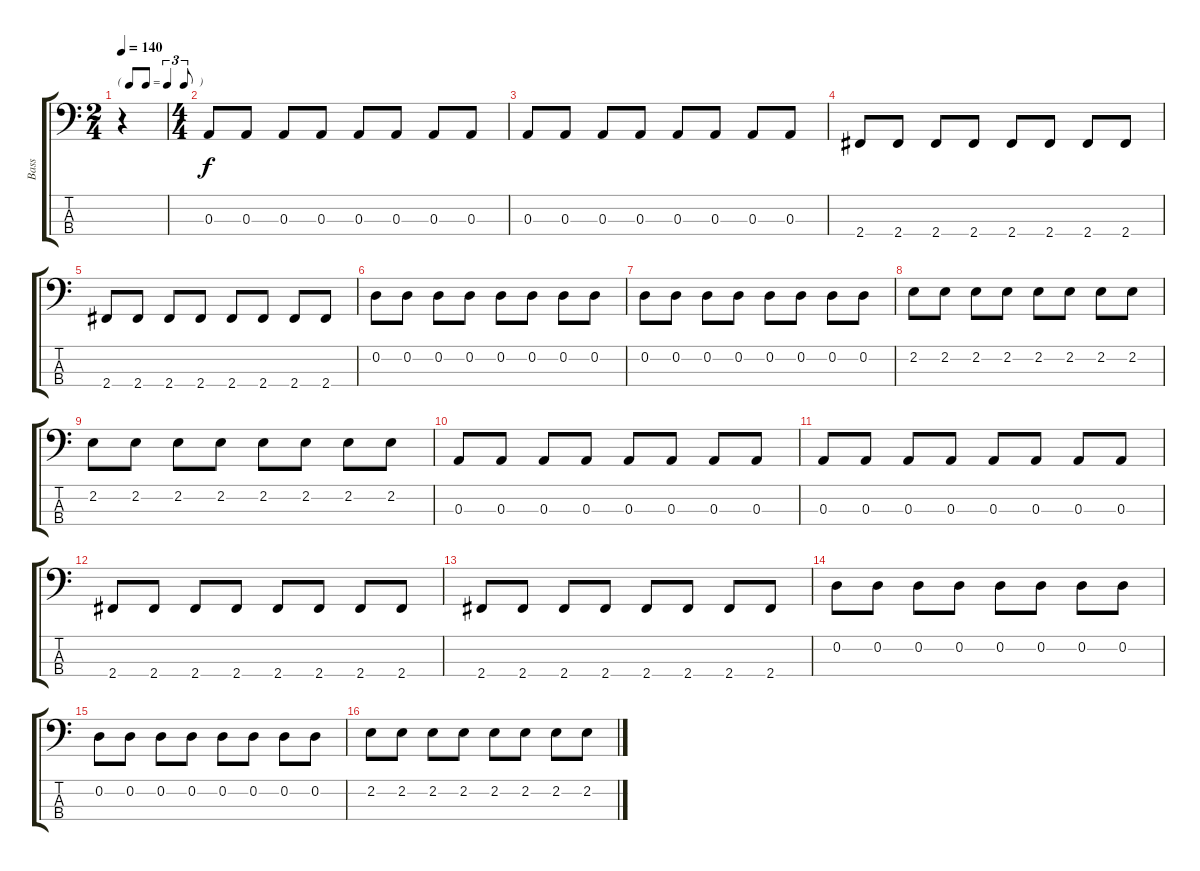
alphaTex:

\track ("Bass" "Bass") {instrument electricbasspick}
\staff {score tabs}
\tuning (G2 D2 A1 E1) {hide}
\ts (2 4)
\tf triplet8th
\tempo 140
\clef f4
\ks c
r.4{dy f instrument electricbasspick} |
\ts (4 4)
0.3.8 0.3.8 0.3.8 0.3.8 0.3.8 0.3.8 0.3.8 0.3.8 |
0.3.8 0.3.8 0.3.8 0.3.8 0.3.8 0.3.8 0.3.8 0.3.8 |
2.4.8 2.4.8 2.4.8 2.4.8 2.4.8 2.4.8 2.4.8 2.4.8 |
2.4.8 2.4.8 2.4.8 2.4.8 2.4.8 2.4.8 2.4.8 2.4.8 |
0.2.8 0.2.8 0.2.8 0.2.8 0.2.8 0.2.8 0.2.8 0.2.8 |
0.2.8 0.2.8 0.2.8 0.2.8 0.2.8 0.2.8 0.2.8 0.2.8 |
2.2.8 2.2.8 2.2.8 2.2.8 2.2.8 2.2.8 2.2.8 2.2.8 |
2.2.8 2.2.8 2.2.8 2.2.8 2.2.8 2.2.8 2.2.8 2.2.8 |
0.3.8 0.3.8 0.3.8 0.3.8 0.3.8 0.3.8 0.3.8 0.3.8 |
0.3.8 0.3.8 0.3.8 0.3.8 0.3.8 0.3.8 0.3.8 0.3.8 |
2.4.8 2.4.8 2.4.8 2.4.8 2.4.8 2.4.8 2.4.8 2.4.8 |
2.4.8 2.4.8 2.4.8 2.4.8 2.4.8 2.4.8 2.4.8 2.4.8 |
0.2.8 0.2.8 0.2.8 0.2.8 0.2.8 0.2.8 0.2.8 0.2.8 |
0.2.8 0.2.8 0.2.8 0.2.8 0.2.8 0.2.8 0.2.8 0.2.8 |
2.2.8 2.2.8 2.2.8 2.2.8 2.2.8 2.2.8 2.2.8 2.2.8
